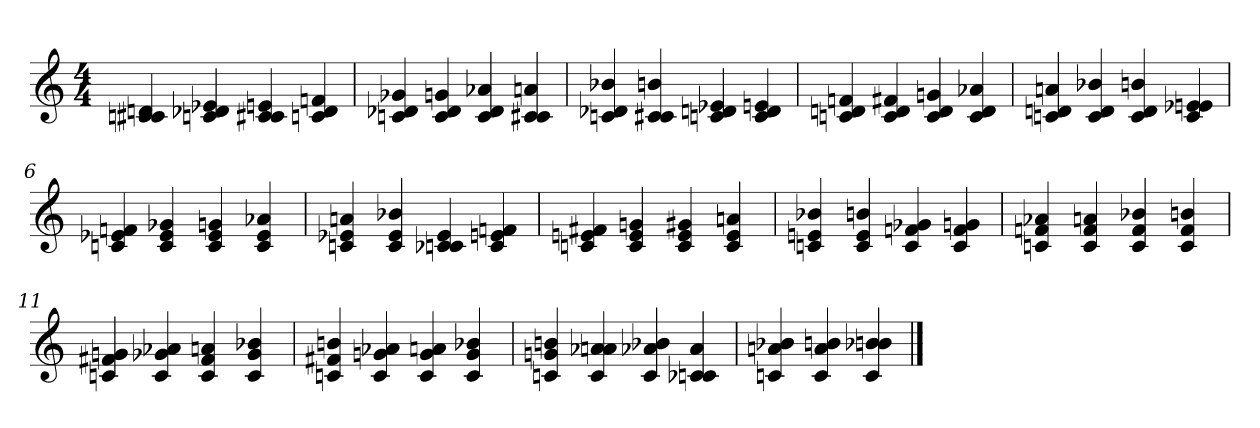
**kern
*part1
*staff1
*clefG2
*k[]
*M4/4
=1
4cn/ 4c#X/ 4dn/
4cn/ 4d-X/ 4e-X/
4c/ 4c#X/ 4en/
4cn/ 4d-/ 4fn/
=2
4cn/ 4d-X/ 4g-X/
4c/ 4d-/ 4gn/
4c/ 4d-/ 4a-X/
4c/ 4c#X/ 4an/
=3
4cn/ 4d-X/ 4b-X/
4c/ 4c#X/ 4bn/
4cn/ 4dn/ 4e-X/
4c/ 4d/ 4en/
=4
4cn/ 4dn/ 4fn/
4c/ 4d/ 4f#X/
4c/ 4d/ 4gn/
4c/ 4d/ 4a-X/
!!LO:LB:g=z
=5
4cn/ 4dn/ 4an/
4c/ 4d/ 4b-X/
4c/ 4d/ 4bn/
4c/ 4e-X/ 4en/
=6
4cn/ 4e-X/ 4fn/
4c/ 4e-/ 4g-X/
4c/ 4e-/ 4gn/
4c/ 4e-/ 4a-X/
=7
4cn/ 4e-X/ 4an/
4c/ 4e-/ 4b-X/
4c-X/ 4cn/ 4e-/
4c/ 4en/ 4fn/
=8
4cn/ 4en/ 4f#X/
4c/ 4e/ 4gn/
4c/ 4e/ 4g#X/
4c/ 4e/ 4an/
!!LO:LB:g=z
=9
4cn/ 4en/ 4b-X/
4c/ 4e/ 4bn/
4c/ 4fn/ 4g-X/
4c/ 4f/ 4gn/
=10
4cn/ 4fn/ 4a-X/
4c/ 4f/ 4an/
4c/ 4f/ 4b-X/
4c/ 4f/ 4bn/
=11
4cn/ 4f#X/ 4gn/
4c/ 4g-X/ 4a-X/
4c/ 4f#/ 4an/
4c/ 4g-/ 4b-X/
=12
4cn/ 4f#X/ 4bn/
4c/ 4gn/ 4a-X/
4c/ 4g/ 4an/
4c/ 4g/ 4b-X/
=13
4cn/ 4gn/ 4bn/
4c/ 4a-X/ 4an/
4c/ 4a-X/ 4b-X/
4c-X/ 4cn/ 4a-/
!!LO:LB:g=z
=14
4cn/ 4an/ 4b-X/
4c/ 4a/ 4bn/
4c/ 4b-X/ 4bn/
==
*-
